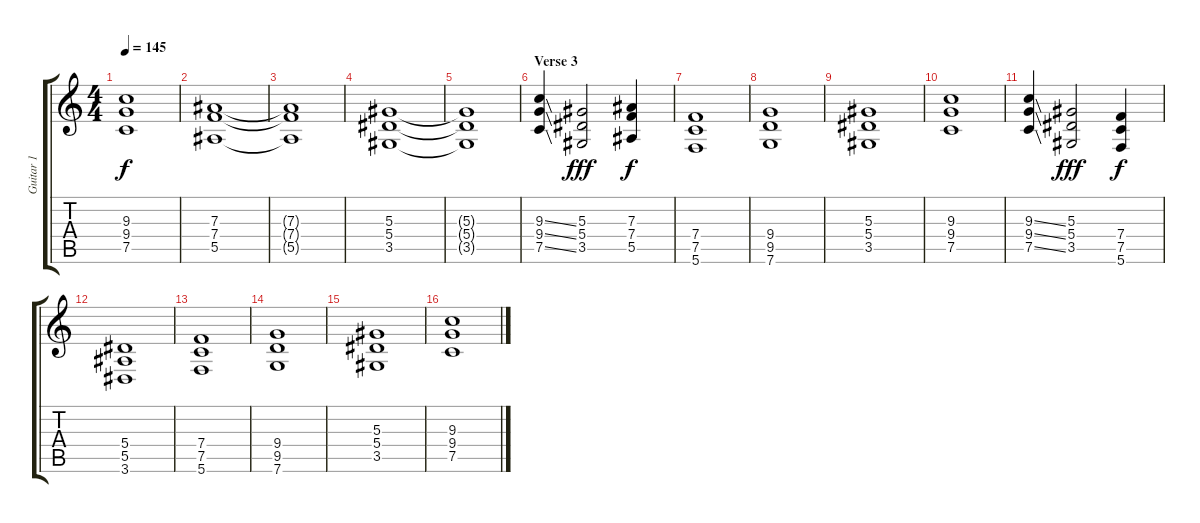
\track ("Guitar 1" "Guitar 1") {instrument distortionguitar}
\staff {score tabs}
\tuning (C4 G3 Eb3 Bb2 F2 C2) {hide}
\ts (4 4)
\tempo 145
\clef g2
\ks c
(9.3{t} 9.4{t} 7.5{t}).1{dy f} |
(7.3 7.4 5.5).1 |
(7.3{t} 7.4{t} 5.5{t}).1 |
(5.3 5.4 3.5).1 |
(5.3{t} 5.4{t} 3.5{t}).1 |
\section ("" "Verse 3")
(9.3{ss} 9.4{ss} 7.5{ss}).4 (5.3 5.4 3.5).2{dy fff} (7.3 7.4 5.5).4{dy f} |
(7.4 7.5 5.6).1 |
(9.4 9.5 7.6).1 |
(5.3 5.4 3.5).1 |
(9.3 9.4 7.5).1 |
(9.3{ss} 9.4{ss} 7.5{ss}).4 (5.3 5.4 3.5).2{dy fff} (7.4 7.5 5.6).4{dy f} |
(5.4 5.5 3.6).1 |
(7.4 7.5 5.6).1 |
(9.4 9.5 7.6).1 |
(5.3 5.4 3.5).1 |
(9.3 9.4 7.5).1
